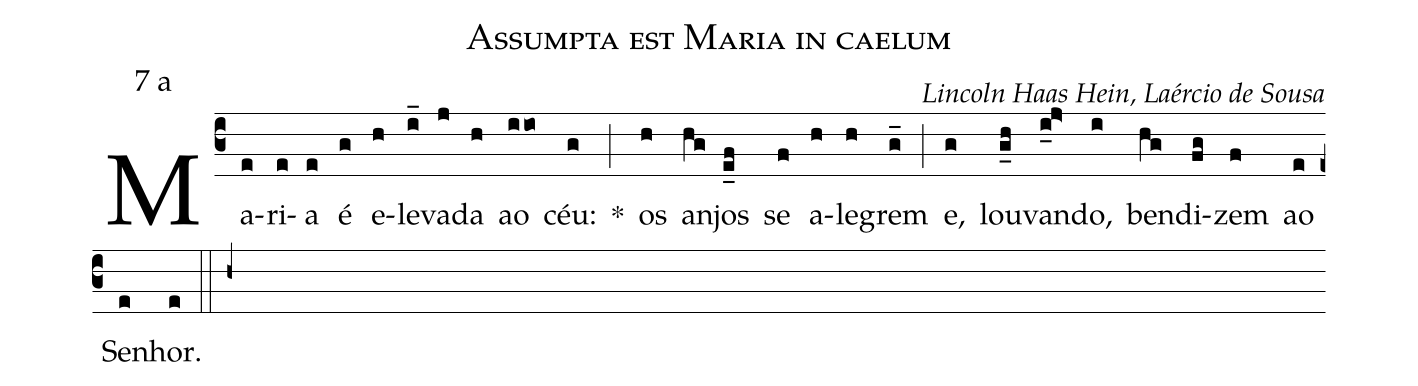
name: Assumpta est Maria in caelum;
mode: 7;
mode-differentia: a;
commentary: Lincoln Haas Hein, Laércio de Sousa;
%%
(c3)

Ma(e)ri(e)a(e) é(g) e(h)le(i_)va(j)da(h) ao(iio) céu:(g) *(;) os(h) an(hg)jos(e_f) se(f) a(h)le(h)grem(g_) (;) e,(g) lou(g_h)van(i_j>)do,(i) ben(hg)di(fg)zem(f) ao(e) Se(e)nhor.(e)

(::h+)
